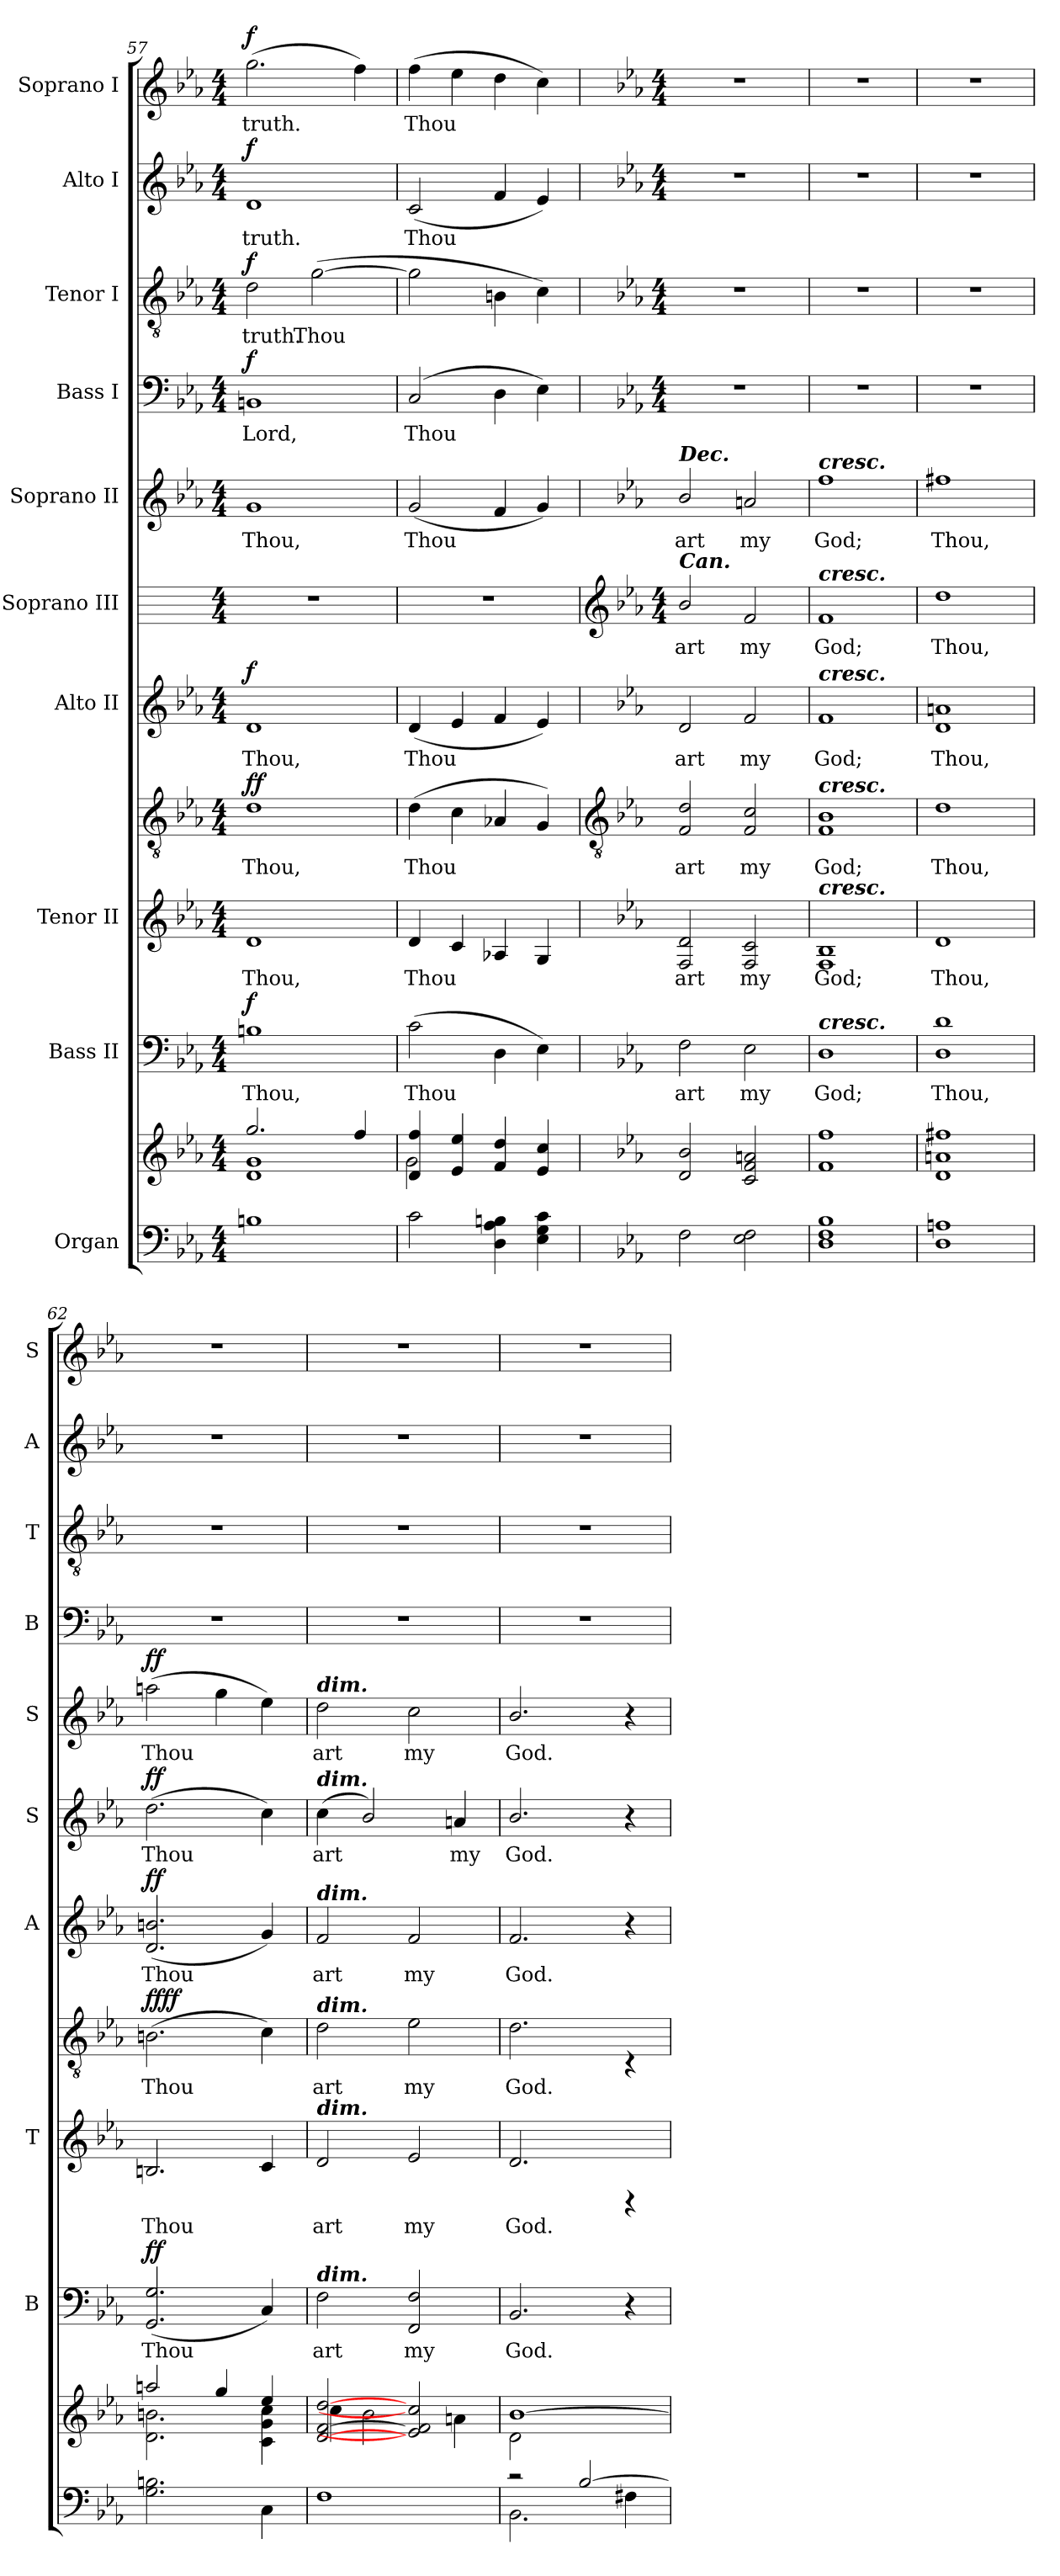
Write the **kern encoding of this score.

**kern	**kern	**kern	**text	**dynam	**kern	**text	**kern	**text	**dynam	**kern	**text	**dynam	**kern	**text	**dynam	**kern	**text	**dynam	**kern	**text	**dynam	**kern	**text	**dynam	**kern	**text	**dynam	**kern	**text	**dynam
*part10	*part10	*part9	*part9	*part9	*part8	*part8	*part8	*part8	*part8	*part7	*part7	*part7	*part6	*part6	*part6	*part5	*part5	*part5	*part4	*part4	*part4	*part3	*part3	*part3	*part2	*part2	*part2	*part1	*part1	*part1
*staff12	*staff11	*staff10	*staff10	*staff10	*staff9	*staff9	*staff8	*staff8	*staff8/9	*staff7	*staff7	*staff7	*staff6	*staff6	*staff6	*staff5	*staff5	*staff5	*staff4	*staff4	*staff4	*staff3	*staff3	*staff3	*staff2	*staff2	*staff2	*staff1	*staff1	*staff1
*I"Organ	*	*I"Bass II	*	*	*I"Tenor II	*	*	*	*	*I"Alto II	*	*	*I"Soprano III	*	*	*I"Soprano II	*	*	*I"Bass I	*	*	*I"Tenor I	*	*	*I"Alto I	*	*	*I"Soprano I	*	*
*	*	*I'B	*	*	*I'T	*	*	*	*	*I'A	*	*	*I'S	*	*	*I'S	*	*	*I'B	*	*	*I'T	*	*	*I'A	*	*	*I'S	*	*
*clefF4	*clefG2	*clefF4	*	*	*	*	*clefGv2	*	*	*clefG2	*	*	*	*	*	*clefG2	*	*	*clefF4	*	*	*clefGv2	*	*	*clefG2	*	*	*clefG2	*	*
*k[b-e-a-]	*k[b-e-a-]	*k[b-e-a-]	*	*	*k[b-e-a-]	*	*k[b-e-a-]	*	*	*k[b-e-a-]	*	*	*	*	*	*k[b-e-a-]	*	*	*k[b-e-a-]	*	*	*k[b-e-a-]	*	*	*k[b-e-a-]	*	*	*k[b-e-a-]	*	*
*E-:	*E-:	*E-:	*	*	*E-:	*	*E-:	*	*	*E-:	*	*	*	*	*	*E-:	*	*	*E-:	*	*	*E-:	*	*	*E-:	*	*	*E-:	*	*
*M4/4	*M4/4	*M4/4	*	*	*M4/4	*	*M4/4	*	*	*M4/4	*	*	*M4/4	*	*	*M4/4	*	*	*M4/4	*	*	*M4/4	*	*	*M4/4	*	*	*M4/4	*	*
=57	=57	=57	=57	=57	=57	=57	=57	=57	=57	=57	=57	=57	=57	=57	=57	=57	=57	=57	=57	=57	=57	=57	=57	=57	=57	=57	=57	=57	=57	=57
*^	*^	*	*	*	*	*	*	*	*	*	*	*	*	*	*	*	*	*	*	*	*	*	*	*	*	*	*	*	*	*
!	!	!	!	!	!LO:LY:b	!LO:DY:b	!	!LO:LY:b	!	!LO:LY:b	!LO:DY:b=2	!	!LO:LY:b	!	!	!	!	!	!LO:LY:b	!	!	!LO:LY:b	!	!	!LO:LY:b	!	!	!LO:LY:b	!	!	!LO:LY:b	!
!	!	!	!	!	!	!	!	!	!	!	!LO:DY:n=1:b	!	!	!LO:DY:b	!	!	!	!	!	!	!	!	!LO:DY:b	!	!	!LO:DY:b	!	!	!LO:DY:b	!	!	!LO:DY:b
1ryy	1Bn\	2.gg/	1d\ 1g\	1Bn	Thou,	f	1d	Thou,	1d	Thou,	f f	1d	Thou,	f	1r	.	.	1g	Thou,	.	1BBn	Lord,	f	2d	truth.	f	1d	truth.	f	(>2.gg	truth.	f
!	!	!	!	!	!	!	!	!	!	!	!	!	!	!	!	!	!	!	!	!	!	!	!	!	!LO:LY:b	!	!	!	!	!	!	!
.	.	.	.	.	.	.	.	.	.	.	.	.	.	.	.	.	.	.	.	.	.	.	.	(>[2g	Thou	.	.	.	.	.	.	.
.	.	4ff/	.	.	.	.	.	.	.	.	.	.	.	.	.	.	.	.	.	.	.	.	.	.	.	.	.	.	.	4ff)	.	.
=58	=58	=58	=58	=58	=58	=58	=58	=58	=58	=58	=58	=58	=58	=58	=58	=58	=58	=58	=58	=58	=58	=58	=58	=58	=58	=58	=58	=58	=58	=58	=58	=58
!	!	!	!	!	!LO:LY:b	!	!	!LO:LY:b	!	!LO:LY:b	!	!	!LO:LY:b	!	!	!	!	!	!LO:LY:b	!	!	!LO:LY:b	!	!	!	!	!	!LO:LY:b	!	!	!LO:LY:b	!
1ryy	2c\	4d/ 4ff/	2g\	(>2c	Thou	.	4d	Thou	(<4d	Thou	.	(<4d	Thou	.	1r	.	.	(<2g	Thou	.	(>2C	Thou	.	2g]	.	.	(<2c	Thou	.	(>4ff	Thou	.
.	.	4e-/ 4ee-/	.	.	.	.	4c	.	4c	.	.	4e-	.	.	.	.	.	.	.	.	.	.	.	.	.	.	.	.	.	4ee-	.	.
.	4D\ 4A-\ 4Bn\	4f/ 4dd/	2ryy	4D	.	.	4A-X	.	4A-X	.	.	4f	.	.	.	.	.	4f	.	.	4D	.	.	4Bn	.	.	4f	.	.	4dd	.	.
.	4E-\ 4G\ 4c\	4e-/ 4cc/	.	4E-)	.	.	4G	.	4G)	.	.	4e-)	.	.	.	.	.	4g)	.	.	4E-)	.	.	4c)	.	.	4e-)	.	.	4cc)	.	.
!!LO:LB:g=z
=59	=59	=59	=59	=59	=59	=59	=59	=59	=59	=59	=59	=59	=59	=59	=59	=59	=59	=59	=59	=59	=59	=59	=59	=59	=59	=59	=59	=59	=59	=59	=59	=59
*	*	*	*	*	*	*	*	*	*clefGv2	*	*	*	*	*	*clefG2	*	*	*	*	*	*	*	*	*	*	*	*	*	*	*	*	*
*	*	*	*	*	*	*	*	*	*	*	*	*	*	*	*k[b-e-a-]	*	*	*	*	*	*	*	*	*	*	*	*	*	*	*	*	*
*	*	*	*	*	*	*	*	*	*	*	*	*	*	*	*E-:	*	*	*	*	*	*	*	*	*	*	*	*	*	*	*	*	*
*	*	*	*	*	*	*	*	*	*	*	*	*	*	*	*M4/4	*	*	*	*	*	*M4/4	*	*	*M4/4	*	*	*M4/4	*	*	*M4/4	*	*
!	!	!	!	!	!	!	!	!	!	!	!	!	!	!	!	!	!	!LO:TX:a:Bi:t=Dec.	!	!	!	!	!	!	!	!	!	!	!	!	!	!
!	!	!	!	!	!	!	!	!	!	!	!	!	!	!	!LO:TX:a:Bi:t=Can.	!	!	!	!	!	!	!	!	!	!	!	!	!	!	!	!	!
!	!	!	!	!	!LO:LY:b	!	!	!LO:LY:b	!	!LO:LY:b	!	!	!LO:LY:b	!	!	!LO:LY:b	!	!	!LO:LY:b	!	!	!	!	!	!	!	!	!	!	!	!	!
1ryy	2F\	2d 2b-	1ryy	2F	art	.	2F 2d	art	2F 2d	art	.	2d	art	.	2b-/	art	.	2b-/	art	.	1r	.	.	1r	.	.	1r	.	.	1r	.	.
!	!	!	!	!	!LO:LY:b	!	!	!LO:LY:b	!	!LO:LY:b	!	!	!LO:LY:b	!	!	!LO:LY:b	!	!	!LO:LY:b	!	!	!	!	!	!	!	!	!	!	!	!	!
.	2E-\ 2F\	2c 2f 2an	.	2E-	my	.	2F 2c	my	2F 2c	my	.	2f	my	.	2f	my	.	2an	my	.	.	.	.	.	.	.	.	.	.	.	.	.
=60	=60	=60	=60	=60	=60	=60	=60	=60	=60	=60	=60	=60	=60	=60	=60	=60	=60	=60	=60	=60	=60	=60	=60	=60	=60	=60	=60	=60	=60	=60	=60	=60
!	!	!	!	!	!	!	!	!	!	!	!	!	!	!	!	!	!	!LO:TX:a:Bi:t=cresc.	!	!	!	!	!	!	!	!	!	!	!	!	!	!
!	!	!	!	!	!	!	!	!	!	!	!	!	!	!	!LO:TX:a:Bi:t=cresc.	!	!	!	!	!	!	!	!	!	!	!	!	!	!	!	!	!
!	!	!	!	!	!	!	!	!	!	!	!	!LO:TX:a:Bi:t=cresc.	!	!	!	!	!	!	!	!	!	!	!	!	!	!	!	!	!	!	!	!
!	!	!	!	!	!	!	!	!	!LO:TX:a:Bi:t=cresc.	!	!	!	!	!	!	!	!	!	!	!	!	!	!	!	!	!	!	!	!	!	!	!
!	!	!	!	!	!	!	!LO:TX:a:Bi:t=cresc.	!	!	!	!	!	!	!	!	!	!	!	!	!	!	!	!	!	!	!	!	!	!	!	!	!
!	!	!	!	!LO:TX:a:Bi:t=cresc.	!	!	!	!	!	!	!	!	!	!	!	!	!	!	!	!	!	!	!	!	!	!	!	!	!	!	!	!
!	!	!	!	!	!LO:LY:b	!	!	!LO:LY:b	!	!LO:LY:b	!	!	!LO:LY:b	!	!	!LO:LY:b	!	!	!LO:LY:b	!	!	!	!	!	!	!	!	!	!	!	!	!
1ryy	1D\ 1F\ 1B-\	1f 1ff	1ryy	1D	God;	.	1F 1B-	God;	1F 1B-	God;	.	1f	God;	.	1f	God;	.	1ff	God;	.	1r	.	.	1r	.	.	1r	.	.	1r	.	.
=61	=61	=61	=61	=61	=61	=61	=61	=61	=61	=61	=61	=61	=61	=61	=61	=61	=61	=61	=61	=61	=61	=61	=61	=61	=61	=61	=61	=61	=61	=61	=61	=61
!	!	!	!	!	!LO:LY:b	!	!	!LO:LY:b	!	!LO:LY:b	!	!	!LO:LY:b	!	!	!LO:LY:b	!	!	!LO:LY:b	!	!	!	!	!	!	!	!	!	!	!	!	!
1ryy	1D\ 1An\	1d 1an 1ff#X	1ryy	1D 1d	Thou,	.	1d	Thou,	1d	Thou,	.	1d 1an	Thou,	.	1dd	Thou,	.	1ff#X	Thou,	.	1r	.	.	1r	.	.	1r	.	.	1r	.	.
=62	=62	=62	=62	=62	=62	=62	=62	=62	=62	=62	=62	=62	=62	=62	=62	=62	=62	=62	=62	=62	=62	=62	=62	=62	=62	=62	=62	=62	=62	=62	=62	=62
!	!	!	!	!	!LO:LY:b	!LO:DY:b	!	!LO:LY:b	!	!LO:LY:b	!LO:DY:b=2	!	!LO:LY:b	!	!	!LO:LY:b	!	!	!LO:LY:b	!	!	!	!	!	!	!	!	!	!	!	!	!
!	!	!	!	!	!	!	!	!	!	!	!LO:DY:n=1:b	!	!	!LO:DY:b	!	!	!LO:DY:b	!	!	!LO:DY:b	!	!	!	!	!	!	!	!	!	!	!	!
1ryy	2.G\ 2.Bn\	2aan/	2.d\ 2.bn\	(<2.GG 2.G	Thou	ff	2.Bn	Thou	(>2.Bn	Thou	ff ff	(<2.d/ 2.bn/	Thou	ff	(>2.dd	Thou	ff	(>2aan	Thou	ff	1r	.	.	1r	.	.	1r	.	.	1r	.	.
.	.	4gg/	.	.	.	.	.	.	.	.	.	.	.	.	.	.	.	4gg	.	.	.	.	.	.	.	.	.	.	.	.	.	.
.	4C\	4ee-/	4c\ 4g\ 4cc\	4C)	.	.	4c	.	4c)	.	.	4g)	.	.	4cc)	.	.	4ee-)	.	.	.	.	.	.	.	.	.	.	.	.	.	.
=63	=63	=63	=63	=63	=63	=63	=63	=63	=63	=63	=63	=63	=63	=63	=63	=63	=63	=63	=63	=63	=63	=63	=63	=63	=63	=63	=63	=63	=63	=63	=63	=63
!	!	!	!	!	!	!	!	!	!	!	!	!	!	!	!	!	!	!LO:TX:a:Bi:t=dim.	!	!	!	!	!	!	!	!	!	!	!	!	!	!
!	!	!	!	!	!	!	!	!	!	!	!	!	!	!	!LO:TX:a:Bi:t=dim.	!	!	!	!	!	!	!	!	!	!	!	!	!	!	!	!	!
!	!	!	!	!	!	!	!	!	!	!	!	!LO:TX:a:Bi:t=dim.	!	!	!	!	!	!	!	!	!	!	!	!	!	!	!	!	!	!	!	!
!	!	!	!	!	!	!	!	!	!LO:TX:a:Bi:t=dim.	!	!	!	!	!	!	!	!	!	!	!	!	!	!	!	!	!	!	!	!	!	!	!
!	!	!	!	!	!	!	!LO:TX:a:Bi:t=dim.	!	!	!	!	!	!	!	!	!	!	!	!	!	!	!	!	!	!	!	!	!	!	!	!	!
!	!	!	!	!LO:TX:a:Bi:t=dim.	!	!	!	!	!	!	!	!	!	!	!	!	!	!	!	!	!	!	!	!	!	!	!	!	!	!	!	!
!	!	!	!	!	!LO:LY:b	!	!	!LO:LY:b	!	!LO:LY:b	!	!	!LO:LY:b	!	!	!LO:LY:b	!	!	!LO:LY:b	!	!	!	!	!	!	!	!	!	!	!	!	!
1ryy	1F\	[2d [2f [2dd	4cc\	2F	art	.	2d	art	2d	art	.	2f	art	.	(<4cc	art	.	2dd	art	.	1r	.	.	1r	.	.	1r	.	.	1r	.	.
.	.	.	2b-\	.	.	.	.	.	.	.	.	.	.	.	2b-/)	.	.	.	.	.	.	.	.	.	.	.	.	.	.	.	.	.
!	!	!	!	!	!LO:LY:b	!	!	!LO:LY:b	!	!LO:LY:b	!	!	!LO:LY:b	!	!	!	!	!	!LO:LY:b	!	!	!	!	!	!	!	!	!	!	!	!	!
.	.	2e-] 2f] 2cc]	.	2FF 2F	my	.	2e-	my	2e-	my	.	2f	my	.	.	.	.	2cc	my	.	.	.	.	.	.	.	.	.	.	.	.	.
!	!	!	!	!	!	!	!	!	!	!	!	!	!	!	!	!LO:LY:b	!	!	!	!	!	!	!	!	!	!	!	!	!	!	!	!
.	.	.	4an\	.	.	.	.	.	.	.	.	.	.	.	4an	my	.	.	.	.	.	.	.	.	.	.	.	.	.	.	.	.
=64	=64	=64	=64	=64	=64	=64	=64	=64	=64	=64	=64	=64	=64	=64	=64	=64	=64	=64	=64	=64	=64	=64	=64	=64	=64	=64	=64	=64	=64	=64	=64	=64
!	!	!	!	!	!LO:LY:b	!	!	!LO:LY:b	!	!LO:LY:b	!	!	!LO:LY:b	!	!	!LO:LY:b	!	!	!LO:LY:b	!	!	!	!	!	!	!	!	!	!	!	!	!
2r	2.BB-\	[1b-/	2d\	2.BB-	God.	.	2.d	God.	2.d	God.	.	2.f	God.	.	2.b-/	God.	.	2.b-/	God.	.	1r	.	.	1r	.	.	1r	.	.	1r	.	.
[2B-/	.	.	2ryy	.	.	.	.	.	.	.	.	.	.	.	.	.	.	.	.	.	.	.	.	.	.	.	.	.	.	.	.	.
.	4F#X\	.	.	4r	.	.	4rBB	.	4rBB	.	.	4r	.	.	4r	.	.	4r	.	.	.	.	.	.	.	.	.	.	.	.	.	.
*v	*v	*	*	*	*	*	*	*	*	*	*	*	*	*	*	*	*	*	*	*	*	*	*	*	*	*	*	*	*	*	*	*
*	*v	*v	*	*	*	*	*	*	*	*	*	*	*	*	*	*	*	*	*	*	*	*	*	*	*	*	*	*	*	*	*
=	=	=	=	=	=	=	=	=	=	=	=	=	=	=	=	=	=	=	=	=	=	=	=	=	=	=	=	=	=	=
*-	*-	*-	*-	*-	*-	*-	*-	*-	*-	*-	*-	*-	*-	*-	*-	*-	*-	*-	*-	*-	*-	*-	*-	*-	*-	*-	*-	*-	*-	*-
